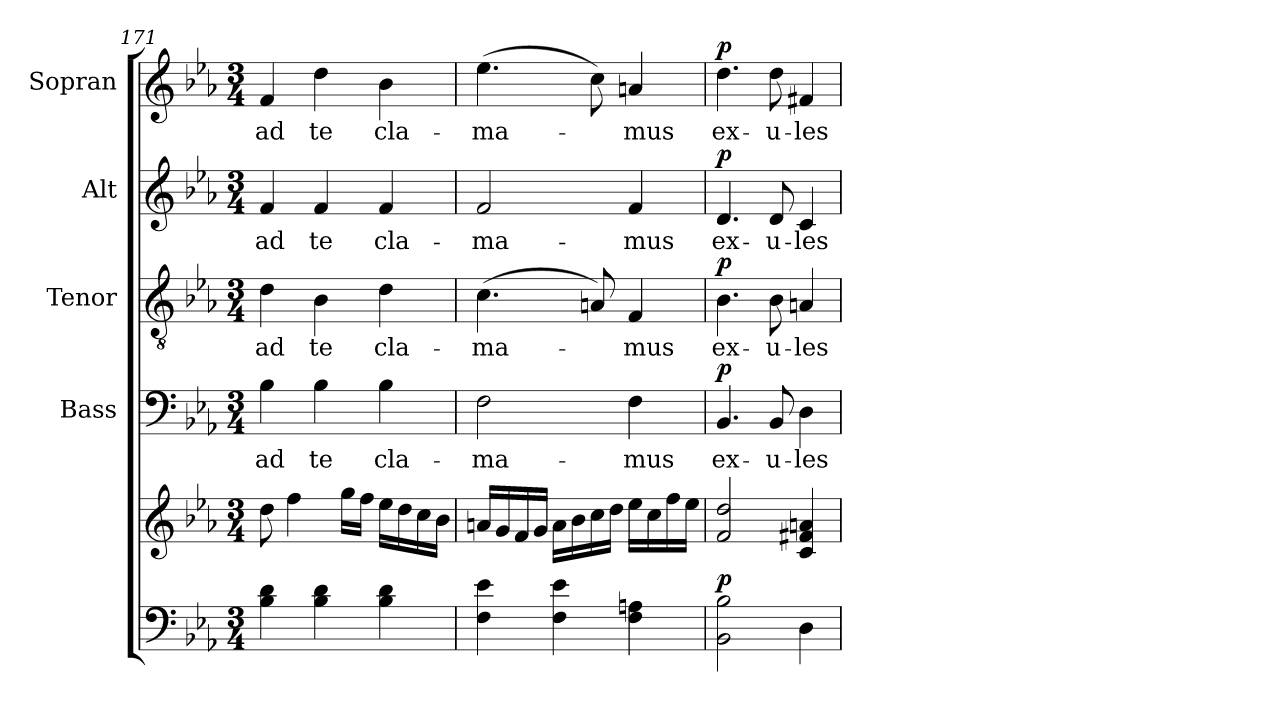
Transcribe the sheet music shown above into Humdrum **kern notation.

**kern	**kern	**dynam	**kern	**text	**dynam	**kern	**text	**dynam	**kern	**text	**dynam	**kern	**text	**dynam
*part5	*part5	*part5	*part4	*part4	*part4	*part3	*part3	*part3	*part2	*part2	*part2	*part1	*part1	*part1
*staff6	*staff5	*staff5/6	*staff4	*staff4	*staff4	*staff3	*staff3	*staff3	*staff2	*staff2	*staff2	*staff1	*staff1	*staff1
*	*	*	*I"Bass	*	*	*I"Tenor	*	*	*I"Alt	*	*	*I"Sopran	*	*
*	*	*	*I'B.	*	*	*I'T.	*	*	*I'A.	*	*	*I'S.	*	*
*clefF4	*clefG2	*	*clefF4	*	*	*clefGv2	*	*	*clefG2	*	*	*clefG2	*	*
*k[b-e-a-]	*k[b-e-a-]	*	*k[b-e-a-]	*	*	*k[b-e-a-]	*	*	*k[b-e-a-]	*	*	*k[b-e-a-]	*	*
*E-:	*E-:	*	*E-:	*	*	*E-:	*	*	*E-:	*	*	*E-:	*	*
*M3/4	*M3/4	*	*M3/4	*	*	*M3/4	*	*	*M3/4	*	*	*M3/4	*	*
=171	=171	=171	=171	=171	=171	=171	=171	=171	=171	=171	=171	=171	=171	=171
!	!	!	!	!LO:LY:b	!	!	!LO:LY:b	!	!	!LO:LY:b	!	!	!LO:LY:b	!
4B-\ 4d\	8dd\	.	4B-\	ad	.	4d\	ad	.	4f/	ad	.	4f/	ad	.
.	4ff\	.	.	.	.	.	.	.	.	.	.	.	.	.
!	!	!	!	!LO:LY:b	!	!	!LO:LY:b	!	!	!LO:LY:b	!	!	!LO:LY:b	!
4B-\ 4d\	.	.	4B-\	te	.	4B-\	te	.	4f/	te	.	4dd\	te	.
.	16gg\LL	.	.	.	.	.	.	.	.	.	.	.	.	.
.	16ff\JJ	.	.	.	.	.	.	.	.	.	.	.	.	.
!	!	!	!	!LO:LY:b	!	!	!LO:LY:b	!	!	!LO:LY:b	!	!	!LO:LY:b	!
4B-\ 4d\	16ee-\LL	.	4B-\	cla-	.	4d\	cla-	.	4f/	cla-	.	4b-\	cla-	.
.	16dd\	.	.	.	.	.	.	.	.	.	.	.	.	.
.	16cc\	.	.	.	.	.	.	.	.	.	.	.	.	.
.	16b-\JJ	.	.	.	.	.	.	.	.	.	.	.	.	.
!!LO:LB:g=z
=172	=172	=172	=172	=172	=172	=172	=172	=172	=172	=172	=172	=172	=172	=172
!	!	!	!	!LO:LY:b	!	!	!LO:LY:b	!	!	!LO:LY:b	!	!	!LO:LY:b	!
4F\ 4e-\	16an/LL	.	2F\	-ma-	.	(>4.c\	-ma-	.	2f/	-ma-	.	(>4.ee-\	-ma-	.
.	16g/	.	.	.	.	.	.	.	.	.	.	.	.	.
.	16f/	.	.	.	.	.	.	.	.	.	.	.	.	.
.	16g/JJ	.	.	.	.	.	.	.	.	.	.	.	.	.
4F\ 4e-\	16a\LL	.	.	.	.	.	.	.	.	.	.	.	.	.
.	16b-\	.	.	.	.	.	.	.	.	.	.	.	.	.
.	16cc\	.	.	.	.	8An/)	.	.	.	.	.	8cc\)	.	.
.	16dd\JJ	.	.	.	.	.	.	.	.	.	.	.	.	.
!	!	!	!	!LO:LY:b	!	!	!LO:LY:b	!	!	!LO:LY:b	!	!	!LO:LY:b	!
4F\ 4An\	16ee-\LL	.	4F\	-mus	.	4F/	-mus	.	4f/	-mus	.	4an/	-mus	.
.	16cc\	.	.	.	.	.	.	.	.	.	.	.	.	.
.	16ff\	.	.	.	.	.	.	.	.	.	.	.	.	.
.	16ee-\JJ	.	.	.	.	.	.	.	.	.	.	.	.	.
=173	=173	=173	=173	=173	=173	=173	=173	=173	=173	=173	=173	=173	=173	=173
!	!	!LO:DY:a=2	!	!LO:LY:b	!LO:DY:a	!	!LO:LY:b	!LO:DY:a	!	!LO:LY:b	!LO:DY:a	!	!LO:LY:b	!LO:DY:a
2BB-\ 2B-\	2f/ 2dd/	p	4.BB-/	ex-	p	4.B-\	ex-	p	4.d/	ex-	p	4.dd\	ex-	p
!	!	!	!	!LO:LY:b	!	!	!LO:LY:b	!	!	!LO:LY:b	!	!	!LO:LY:b	!
.	.	.	8BB-/	-u-	.	8B-\	-u-	.	8d/	-u-	.	8dd\	-u-	.
!	!	!	!	!LO:LY:b	!	!	!LO:LY:b	!	!	!LO:LY:b	!	!	!LO:LY:b	!
4D\	4c/ 4f#X/ 4an/	.	4D\	-les	.	4An/	-les	.	4c/	-les	.	4f#X/	-les	.
=	=	=	=	=	=	=	=	=	=	=	=	=	=	=
*-	*-	*-	*-	*-	*-	*-	*-	*-	*-	*-	*-	*-	*-	*-
